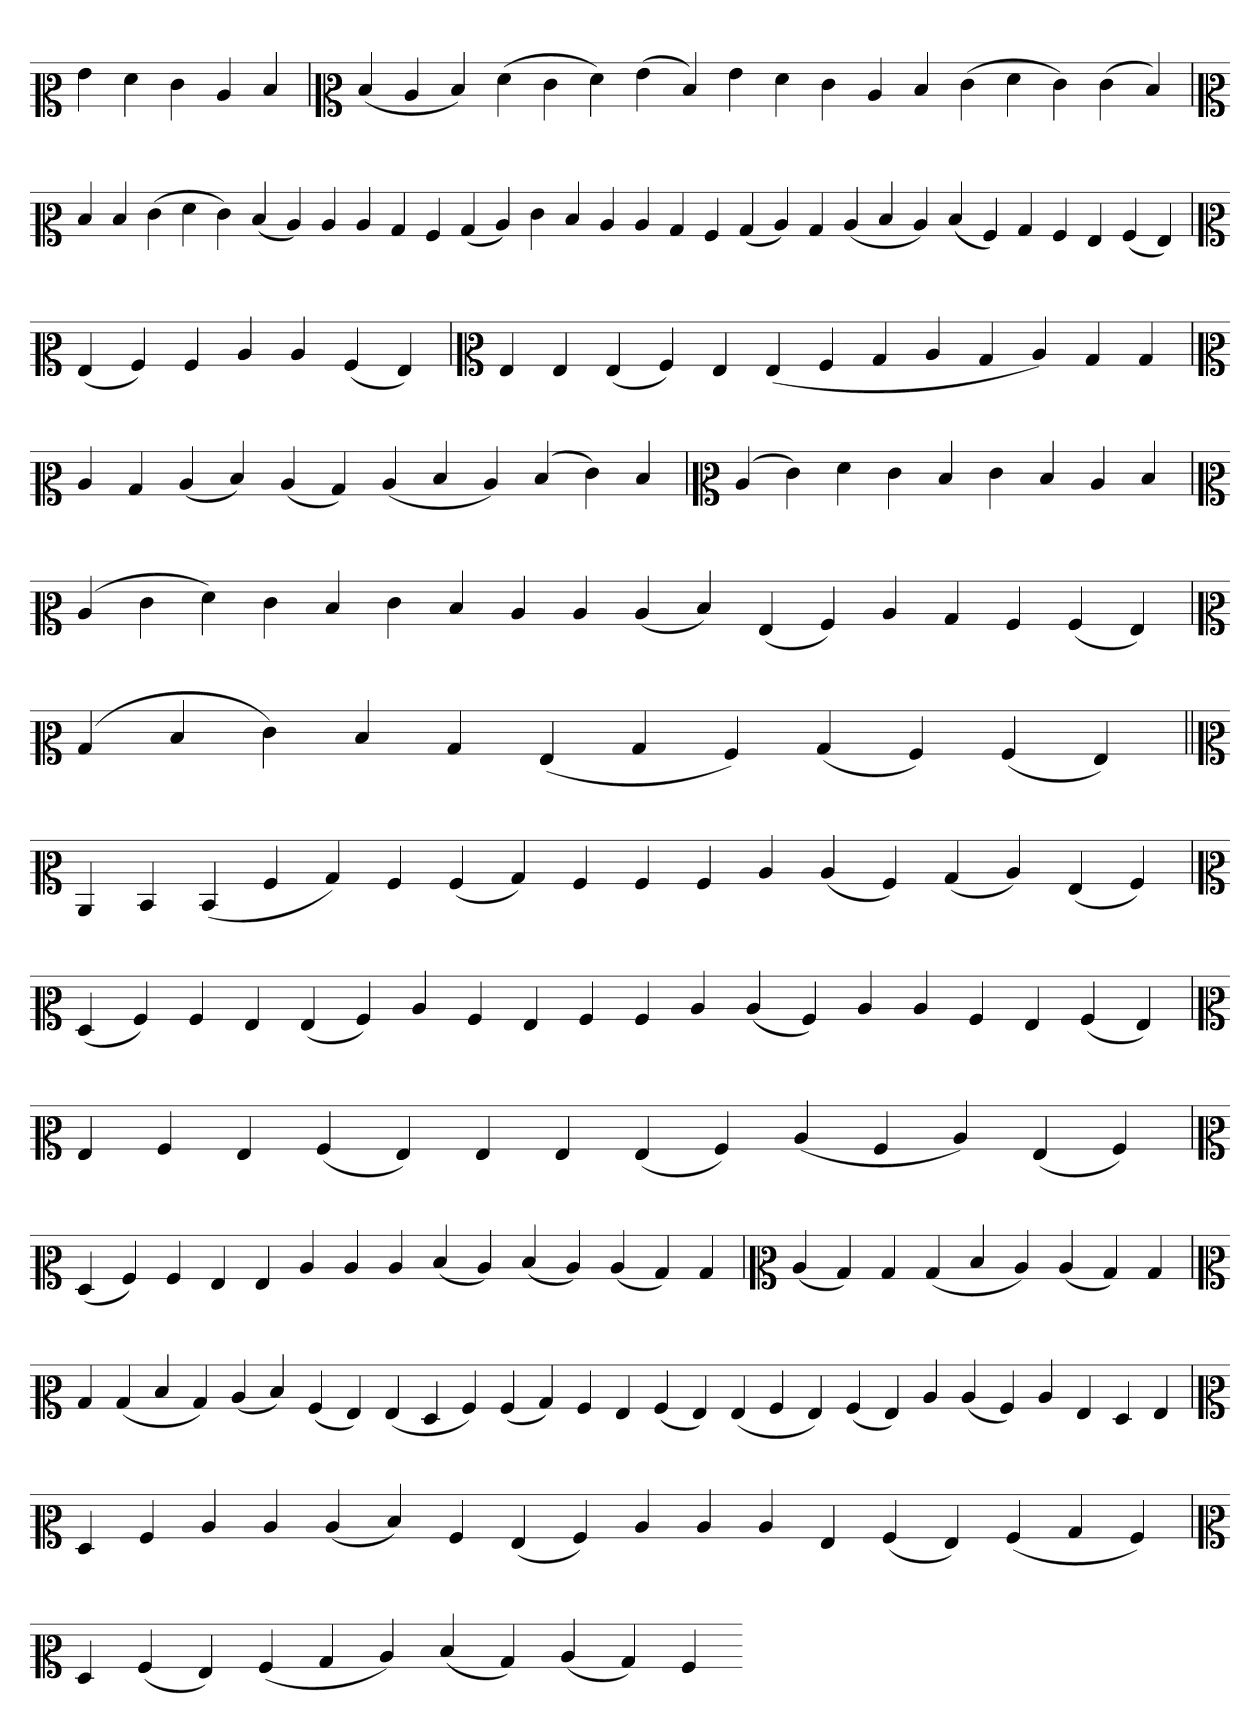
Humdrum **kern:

**kern
*part1
*staff1
*clefC2
=
4g
4f
4e
4c
4d
='
*clefC2
(4d
4c
4d)
(4f
4e
4f)
(4g
4d)
4g
4f
4e
4c
4d
(4e
4f
4e)
(4e
4d)
='
*clefC2
4d
4d
(4e
4f
4e)
(4d
4c)
4c
4c
4B
4A
(4B
4c)
4e
4d
4c
4c
4B
4A
(4B
4c)
4B
(4c
4d
4c)
(4d
4A)
4B
4A
4G
(4A
4G)
=
*clefC2
(4G
4A)
4A
4c
4c
(4A
4G)
=`
*clefC2
4G
4G
(4G
4A)
4G
(4G
4A
4B
4c
4B
4c)
4B
4B
=`
*clefC2
4c
4B
(4c
4d)
(4c
4B)
(4c
4d
4c)
(4d
4e)
4d
='
*clefC2
(4c
4e)
4f
4e
4d
4e
4d
4c
4d
=`
*clefC2
(4c
4e
4f)
4e
4d
4e
4d
4c
4c
(4c
4d)
(4G
4A)
4c
4B
4A
(4A
4G)
=`
*clefC2
(4B
4d
4e)
4d
4B
(4G
4B
4A)
(4B
4A)
(4A
4G)
=||
*clefC2
4C
4D
(4D
4A
4B)
4A
(4A
4B)
4A
4A
4A
4c
(4c
4A)
(4B
4c)
(4G
4A)
=`
*clefC2
(4F
4A)
4A
4G
(4G
4A)
4c
4A
4G
4A
4A
4c
(4c
4A)
4c
4c
4A
4G
(4A
4G)
='
*clefC2
4G
4A
4G
(4A
4G)
4G
4G
(4G
4A)
(4c
4A
4c)
(4G
4A)
=`
*clefC2
(4F
4A)
4A
4G
4G
4c
4c
4c
(4d
4c)
(4d
4c)
(4c
4B)
4B
='
*clefC2
(4c
4B)
4B
(4B
4d
4c)
(4c
4B)
4B
=`
*clefC2
4B
(4B
4d
4B)
(4c
4d)
(4A
4G)
(4G
4F
4A)
(4A
4B)
4A
4G
(4A
4G)
(4G
4A
4G)
(4A
4G)
4c
(4c
4A)
4c
4G
4F
4G
=
*clefC2
4F
4A
4c
4c
(4c
4d)
4A
(4G
4A)
4c
4c
4c
4G
(4A
4G)
(4A
4B
4A)
=`
*clefC2
4F
(4A
4G)
(4A
4B
4c)
(4d
4B)
(4c
4B)
4A
=-
*-
